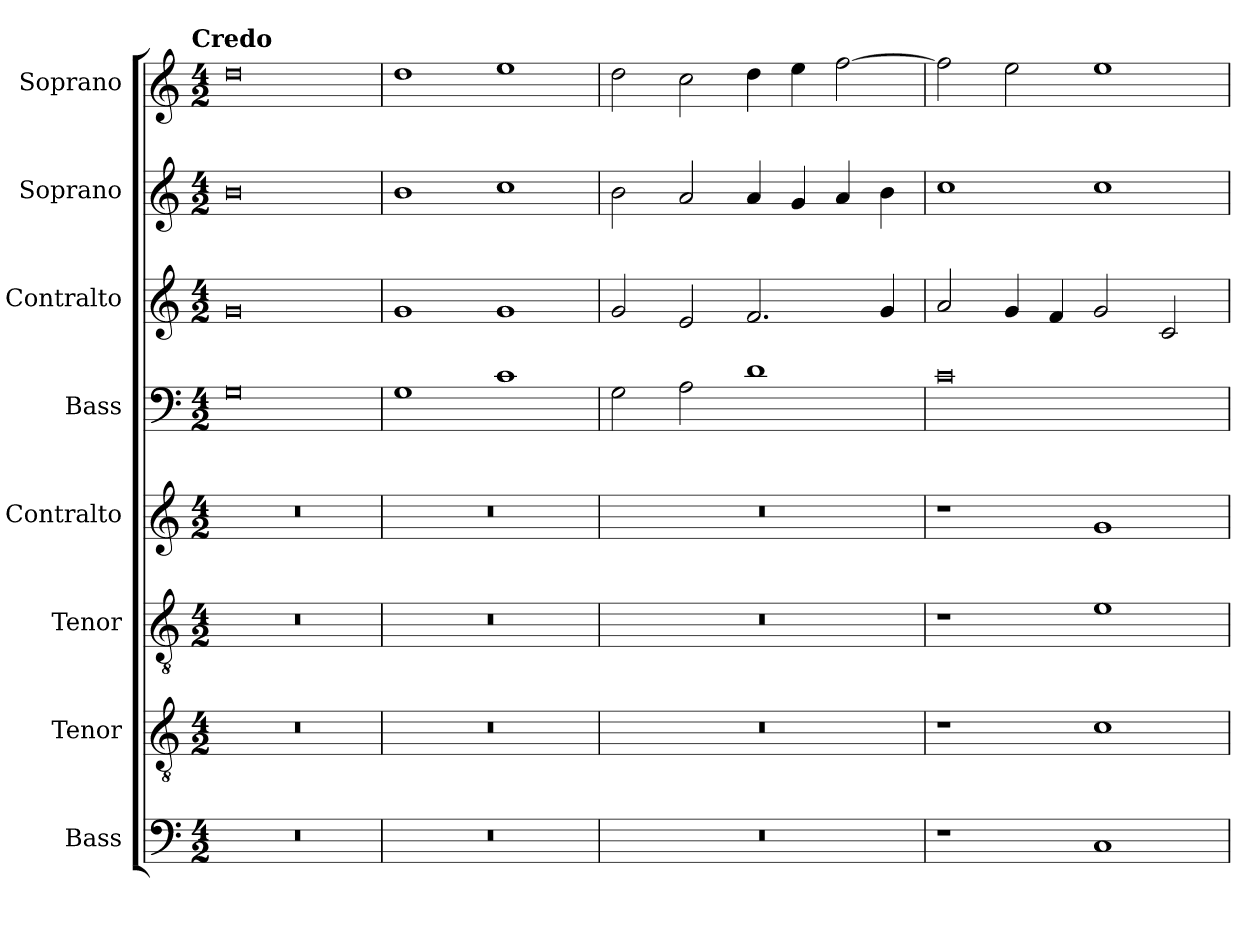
**kern	**kern	**kern	**kern	**kern	**kern	**kern	**kern
*part8	*part7	*part6	*part5	*part4	*part3	*part2	*part1
*staff8	*staff7	*staff6	*staff5	*staff4	*staff3	*staff2	*staff1
*I"Bass	*I"Tenor	*I"Tenor	*I"Contralto	*I"Bass	*I"Contralto	*I"Soprano	*I"Soprano
*I'B	*I'T	*I'T	*I'A	*I'B	*I'A	*I'S	*I'S
*clefF4	*clefGv2	*clefGv2	*clefG2	*clefF4	*clefG2	*clefG2	*clefG2
*k[]	*k[]	*k[]	*k[]	*k[]	*k[]	*k[]	*k[]
*G:mix	*G:mix	*G:mix	*G:mix	*G:mix	*G:mix	*G:mix	*G:mix
!!LO:TX:omd:t=Credo
*M4/2	*M4/2	*M4/2	*M4/2	*M4/2	*M4/2	*M4/2	*M4/2
=1	=1	=1	=1	=1	=1	=1	=1
0r	0r	0r	0r	0G	0g	0b	0dd
=2	=2	=2	=2	=2	=2	=2	=2
0r	0r	0r	0r	1G	1g	1b	1dd
.	.	.	.	1c	1g	1cc	1ee
=3	=3	=3	=3	=3	=3	=3	=3
0r	0r	0r	0r	2G	2g	2b	2dd
.	.	.	.	2A	2e	2a	2cc
.	.	.	.	1d	2.f	4a	4dd
.	.	.	.	.	.	4g	4ee
.	.	.	.	.	.	4a	[2ff
.	.	.	.	.	4g	4b	.
=4	=4	=4	=4	=4	=4	=4	=4
1r	1r	1r	1r	0c	2a	1cc	2ff]
.	.	.	.	.	4g	.	2ee
.	.	.	.	.	4f	.	.
1C	1c	1e	1g	.	2g	1cc	1ee
.	.	.	.	.	2c	.	.
=	=	=	=	=	=	=	=
*-	*-	*-	*-	*-	*-	*-	*-
